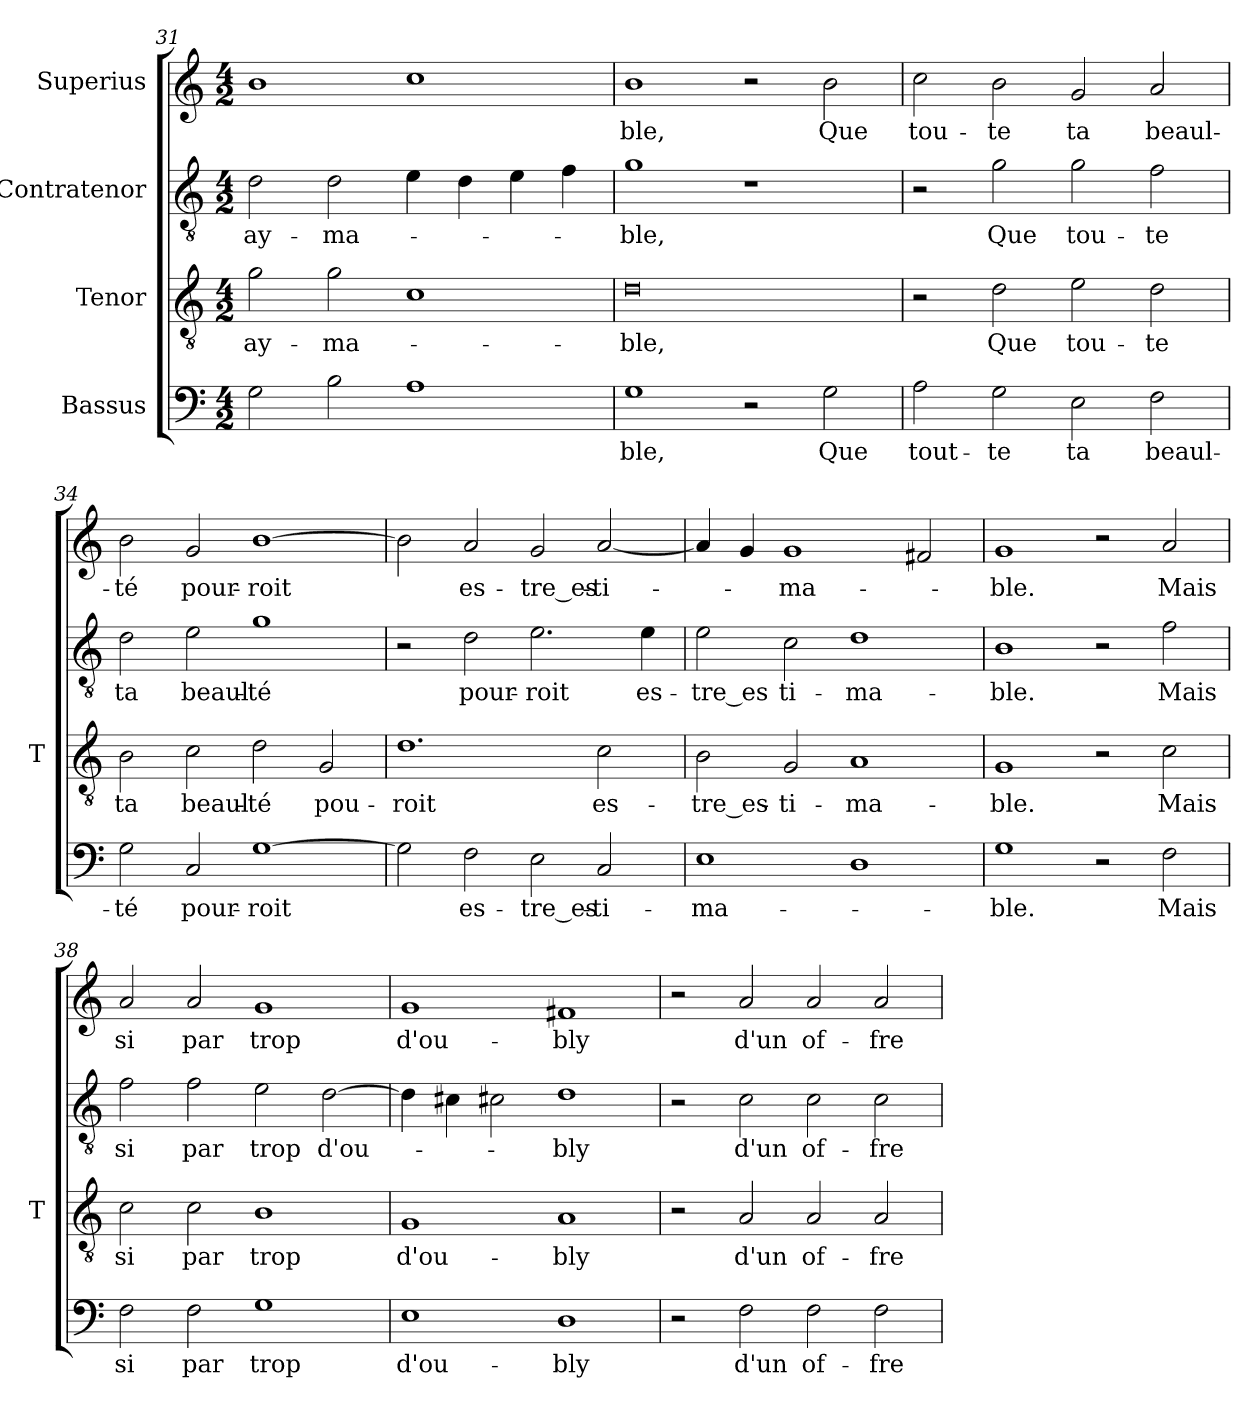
**kern	**text	**kern	**text	**kern	**text	**kern	**text
*part4	*part4	*part3	*part3	*part2	*part2	*part1	*part1
*staff4	*staff4	*staff3	*staff3	*staff2	*staff2	*staff1	*staff1
*I"Bassus	*	*I"Tenor	*	*I"Contratenor	*	*I"Superius	*
*	*	*I'T	*	*	*	*	*
*clefF4	*	*clefGv2	*	*clefGv2	*	*clefG2	*
*k[]	*	*k[]	*	*k[]	*	*k[]	*
*M4/2	*	*M4/2	*	*M4/2	*	*M4/2	*
=31	=31	=31	=31	=31	=31	=31	=31
2G	.	2g	ay-	2d	ay-	1b	.
2B	.	2g	ma-	2d	ma-	.	.
1A	.	1c	.	4e	.	1cc	.
.	.	.	.	4d	.	.	.
.	.	.	.	4e	.	.	.
.	.	.	.	4f	.	.	.
=32	=32	=32	=32	=32	=32	=32	=32
1G	-ble,	0d	-ble,	1g	-ble,	1b	-ble,
2r	.	.	.	1r	.	2r	.
2G	-Que	.	.	.	.	2b	-Que
=33	=33	=33	=33	=33	=33	=33	=33
2A	tout-	2r	.	2r	.	2cc	tou-
2G	-te	2d	-Que	2g	-Que	2b	-te
2E	-ta	2e	tou-	2g	tou-	2g	-ta
2F	beaul-	2d	-te	2f	-te	2a	beaul-
=34	=34	=34	=34	=34	=34	=34	=34
2G	-té	2B	-ta	2d	-ta	2b	-té
2C	pour-	2c	beaul-	2e	beaul-	2g	pour-
[1G	-roit	2d	-té	1g	-té	[1b	-roit
.	.	2G	pou-	.	.	.	.
=35	=35	=35	=35	=35	=35	=35	=35
2G]	.	1.d	-roit	2r	.	2b]	.
2F	es-	.	.	2d	pour-	2a	es-
2E	tre_es-	.	.	2.e	-roit	2g	tre_es-
2C	ti-	2c	es-	.	.	[2a	ti-
.	.	.	.	4e	es-	.	.
=36	=36	=36	=36	=36	=36	=36	=36
1E	ma-	2B	tre_es-	2e	-tre_es	4a]	.
.	.	.	.	.	.	4g	.
.	.	2G	ti-	2c	ti-	1g	ma-
1D	.	1A	ma-	1d	ma-	.	.
.	.	.	.	.	.	2f#X	.
=37	=37	=37	=37	=37	=37	=37	=37
1G	-ble.	1G	-ble.	1B	-ble.	1g	-ble.
2r	.	2r	.	2r	.	2r	.
2F	-Mais	2c	-Mais	2f	-Mais	2a	-Mais
=38	=38	=38	=38	=38	=38	=38	=38
2F	-si	2c	-si	2f	-si	2a	-si
2F	-par	2c	-par	2f	-par	2a	-par
1G	-trop	1B	-trop	2e	-trop	1g	-trop
.	.	.	.	[2d	d'ou-	.	.
=39	=39	=39	=39	=39	=39	=39	=39
1E	d'ou-	1G	d'ou-	4d]	.	1g	d'ou-
.	.	.	.	4c#X	.	.	.
.	.	.	.	2c#X	.	.	.
1D	-bly	1A	-bly	1d	-bly	1f#X	-bly
=40	=40	=40	=40	=40	=40	=40	=40
2r	.	2r	.	2r	.	2r	.
2F	-d'un	2A	-d'un	2c	-d'un	2a	-d'un
2F	of-	2A	of-	2c	of-	2a	of-
2F	-fre	2A	-fre	2c	-fre	2a	-fre
=	=	=	=	=	=	=	=
*-	*-	*-	*-	*-	*-	*-	*-
